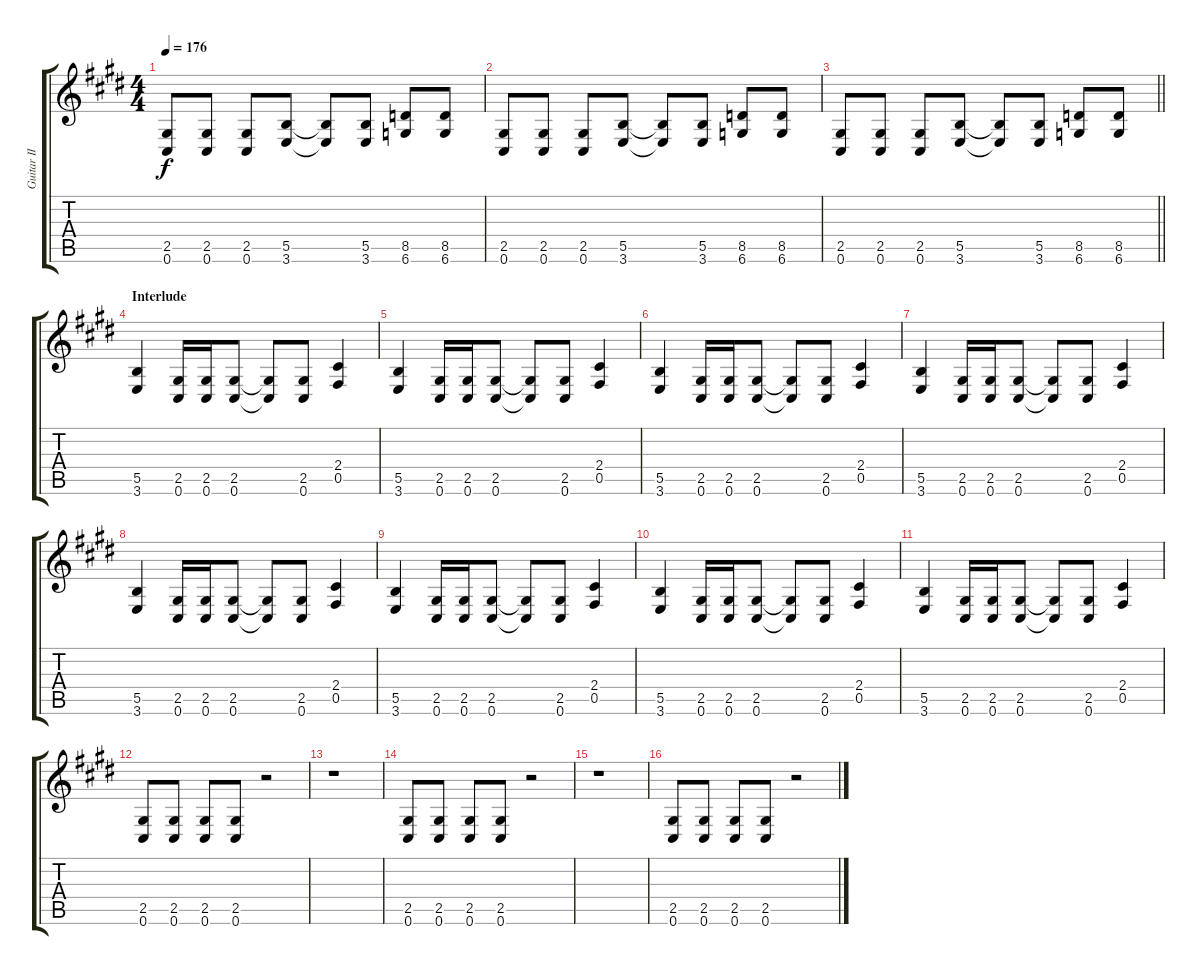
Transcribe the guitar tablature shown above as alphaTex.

\track ("Guitar II" "Guitar II") {instrument distortionguitar}
\staff {score tabs}
\tuning (Db4 Ab3 E3 B2 Gb2 Db2) {hide}
\ts (4 4)
\tempo 176
\clef g2
\ks c#minor
(2.5 0.6).8{dy f} (2.5 0.6).8 (2.5 0.6).8 (5.5 3.6).8 (5.5{t} 3.6{t}).8 (5.5 3.6).8 (8.5 6.6).8 (8.5 6.6).8 |
(2.5 0.6).8 (2.5 0.6).8 (2.5 0.6).8 (5.5 3.6).8 (5.5{t} 3.6{t}).8 (5.5 3.6).8 (8.5 6.6).8 (8.5 6.6).8 |
\barLineRight lightlight
(2.5 0.6).8 (2.5 0.6).8 (2.5 0.6).8 (5.5 3.6).8 (5.5{t} 3.6{t}).8 (5.5 3.6).8 (8.5 6.6).8 (8.5 6.6).8 |
\section ("" "Interlude")
(5.5 3.6).4 (2.5 0.6).16 (2.5 0.6).16 (2.5 0.6).8 (2.5{t} 0.6{t}).8 (2.5 0.6).8 (2.4 0.5).4 |
(5.5 3.6).4 (2.5 0.6).16 (2.5 0.6).16 (2.5 0.6).8 (2.5{t} 0.6{t}).8 (2.5 0.6).8 (2.4 0.5).4 |
(5.5 3.6).4 (2.5 0.6).16 (2.5 0.6).16 (2.5 0.6).8 (2.5{t} 0.6{t}).8 (2.5 0.6).8 (2.4 0.5).4 |
(5.5 3.6).4 (2.5 0.6).16 (2.5 0.6).16 (2.5 0.6).8 (2.5{t} 0.6{t}).8 (2.5 0.6).8 (2.4 0.5).4 |
(5.5 3.6).4 (2.5 0.6).16 (2.5 0.6).16 (2.5 0.6).8 (2.5{t} 0.6{t}).8 (2.5 0.6).8 (2.4 0.5).4 |
(5.5 3.6).4 (2.5 0.6).16 (2.5 0.6).16 (2.5 0.6).8 (2.5{t} 0.6{t}).8 (2.5 0.6).8 (2.4 0.5).4 |
(5.5 3.6).4 (2.5 0.6).16 (2.5 0.6).16 (2.5 0.6).8 (2.5{t} 0.6{t}).8 (2.5 0.6).8 (2.4 0.5).4 |
(5.5 3.6).4 (2.5 0.6).16 (2.5 0.6).16 (2.5 0.6).8 (2.5{t} 0.6{t}).8 (2.5 0.6).8 (2.4 0.5).4 |
(2.5 0.6).8 (2.5 0.6).8 (2.5 0.6).8 (2.5 0.6).8 r.2 |
r.1 |
(2.5 0.6).8 (2.5 0.6).8 (2.5 0.6).8 (2.5 0.6).8 r.2 |
r.1 |
(2.5 0.6).8 (2.5 0.6).8 (2.5 0.6).8 (2.5 0.6).8 r.2
